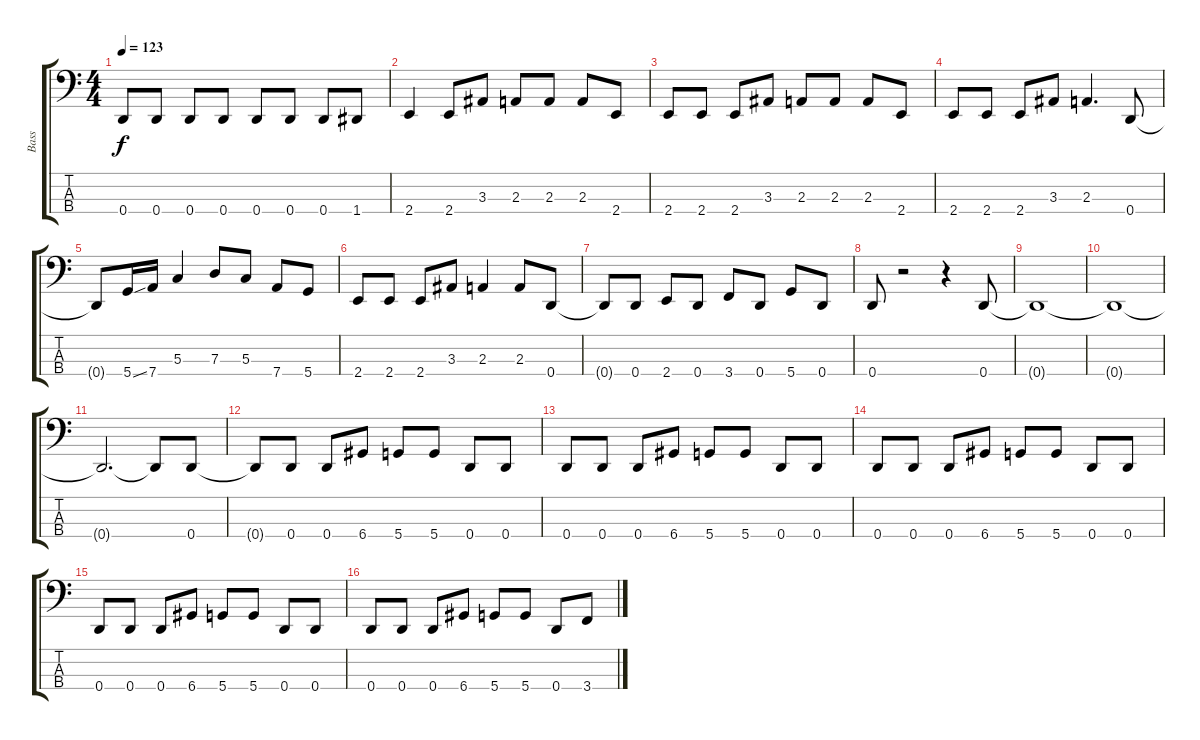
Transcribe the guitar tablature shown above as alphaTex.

\track ("Bass" "Bass") {instrument electricbasspick}
\staff {score tabs}
\tuning (F2 C2 G1 D1) {hide}
\ts (4 4)
\tempo 123
\clef f4
\ks c
0.4{t}.8{dy f} 0.4.8 0.4.8 0.4.8 0.4.8 0.4.8 0.4.8 1.4.8 |
2.4.4 2.4.8 3.3.8 2.3.8 2.3.8 2.3.8 2.4.8 |
2.4.8 2.4.8 2.4.8 3.3.8 2.3.8 2.3.8 2.3.8 2.4.8 |
2.4.8 2.4.8 2.4.8 3.3.8 2.3.4{d} 0.4.8 |
0.4{t}.8 5.4{ss}.16 7.4.16 5.3.4 7.3.8 5.3.8 7.4.8 5.4.8 |
2.4.8 2.4.8 2.4.8 3.3.8 2.3.4 2.3.8 0.4.8 |
0.4{t}.8 0.4.8 2.4.8 0.4.8 3.4.8 0.4.8 5.4.8 0.4.8 |
0.4.8 r.2 r.4 0.4.8 |
0.4{t}.1 |
0.4{t}.1 |
0.4{t}.2{d} 0.4{t}.8 0.4.8 |
0.4{t}.8 0.4.8 0.4.8 6.4.8 5.4.8 5.4.8 0.4.8 0.4.8 |
0.4.8 0.4.8 0.4.8 6.4.8 5.4.8 5.4.8 0.4.8 0.4.8 |
0.4.8 0.4.8 0.4.8 6.4.8 5.4.8 5.4.8 0.4.8 0.4.8 |
0.4.8 0.4.8 0.4.8 6.4.8 5.4.8 5.4.8 0.4.8 0.4.8 |
0.4.8 0.4.8 0.4.8 6.4.8 5.4.8 5.4.8 0.4.8 3.4.8
